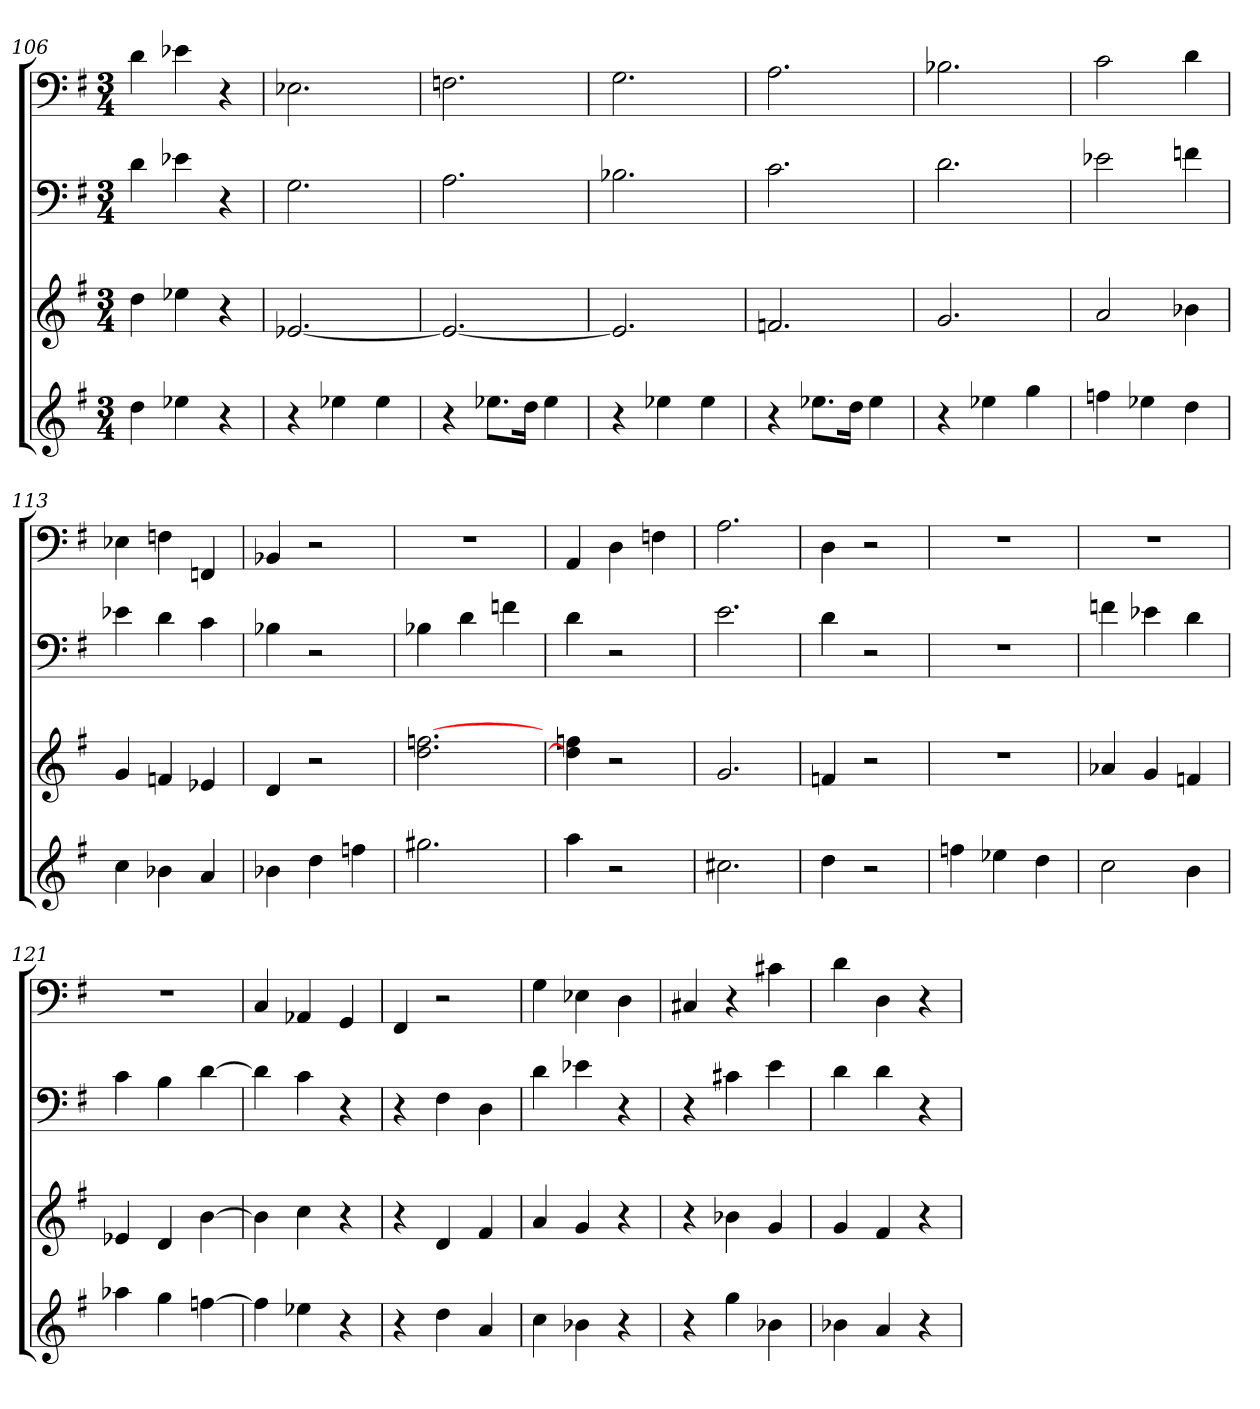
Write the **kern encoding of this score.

**kern	**kern	**kern	**kern
*part4	*part3	*part2	*part1
*staff4	*staff3	*staff2	*staff1
*k[f#]	*k[f#]	*k[f#]	*k[f#]
*G:	*G:	*G:	*G:
*M3/4	*M3/4	*M3/4	*M3/4
=106	=106	=106	=106
4dd	4dd	4d	4d
4ee-X	4ee-X	4e-X	4e-X
4r	4r	4r	4r
=107	=107	=107	=107
4r	[2.e-X	2.G	2.E-X
4ee-X	.	.	.
4ee-	.	.	.
=108	=108	=108	=108
4r	2.e-_	2.A	2.Fn
8.ee-XL	.	.	.
16ddJk	.	.	.
4ee-	.	.	.
=109	=109	=109	=109
4r	2.e-]	2.B-X	2.G
4ee-X	.	.	.
4ee-	.	.	.
=110	=110	=110	=110
4r	2.fn	2.c	2.A
8.ee-XL	.	.	.
16ddJk	.	.	.
4ee-	.	.	.
=111	=111	=111	=111
4r	2.g	2.d	2.B-X
4ee-X	.	.	.
4gg	.	.	.
=112	=112	=112	=112
4ffn	2a	2e-X	2c
4ee-X	.	.	.
4dd	4b-X	4fn	4d
=113	=113	=113	=113
4cc	4g	4e-X	4E-X
4b-X	4fn	4d	4Fn
4a	4e-X	4c	4FFn
=114	=114	=114	=114
4b-X	4d	4B-X	4BB-X
4dd	2r	2r	2r
4ffn	.	.	.
=115	=115	=115	=115
2.gg#X	2.dd [2.ffn	4B-X	2.r
.	.	4d	.
.	.	4fn	.
=116	=116	=116	=116
4aa	4dd] 4ffn	4d	4AA
2r	2r	2r	4D
.	.	.	4Fn
=117	=117	=117	=117
2.cc#X	2.g	2.e	2.A
=118	=118	=118	=118
4dd	4fn	4d	4D
2r	2r	2r	2r
=119	=119	=119	=119
4ffn	2.r	2.r	2.r
4ee-X	.	.	.
4dd	.	.	.
=120	=120	=120	=120
2cc	4a-X	4fn	2.r
.	4g	4e-X	.
4b	4fn	4d	.
=121	=121	=121	=121
4aa-X	4e-X	4c	2.r
4gg	4d	4B	.
[4ffn	[4b	[4d	.
=122	=122	=122	=122
4ff]	4b]	4d]	4C
4ee-X	4cc	4c	4AA-X
4r	4r	4r	4GG
=123	=123	=123	=123
4r	4r	4r	4FF#
4dd	4d	4F#	2r
4a	4f#	4D	.
=124	=124	=124	=124
4cc	4a	4d	4G
4b-X	4g	4e-X	4E-X
4r	4r	4r	4D
=125	=125	=125	=125
4r	4r	4r	4C#X
4gg	4b-X	4c#X	4r
4b-X	4g	4e	4c#X
=126	=126	=126	=126
4b-X	4g	4d	4d
4a	4f#	4d	4D
4r	4r	4r	4r
=	=	=	=
*-	*-	*-	*-
